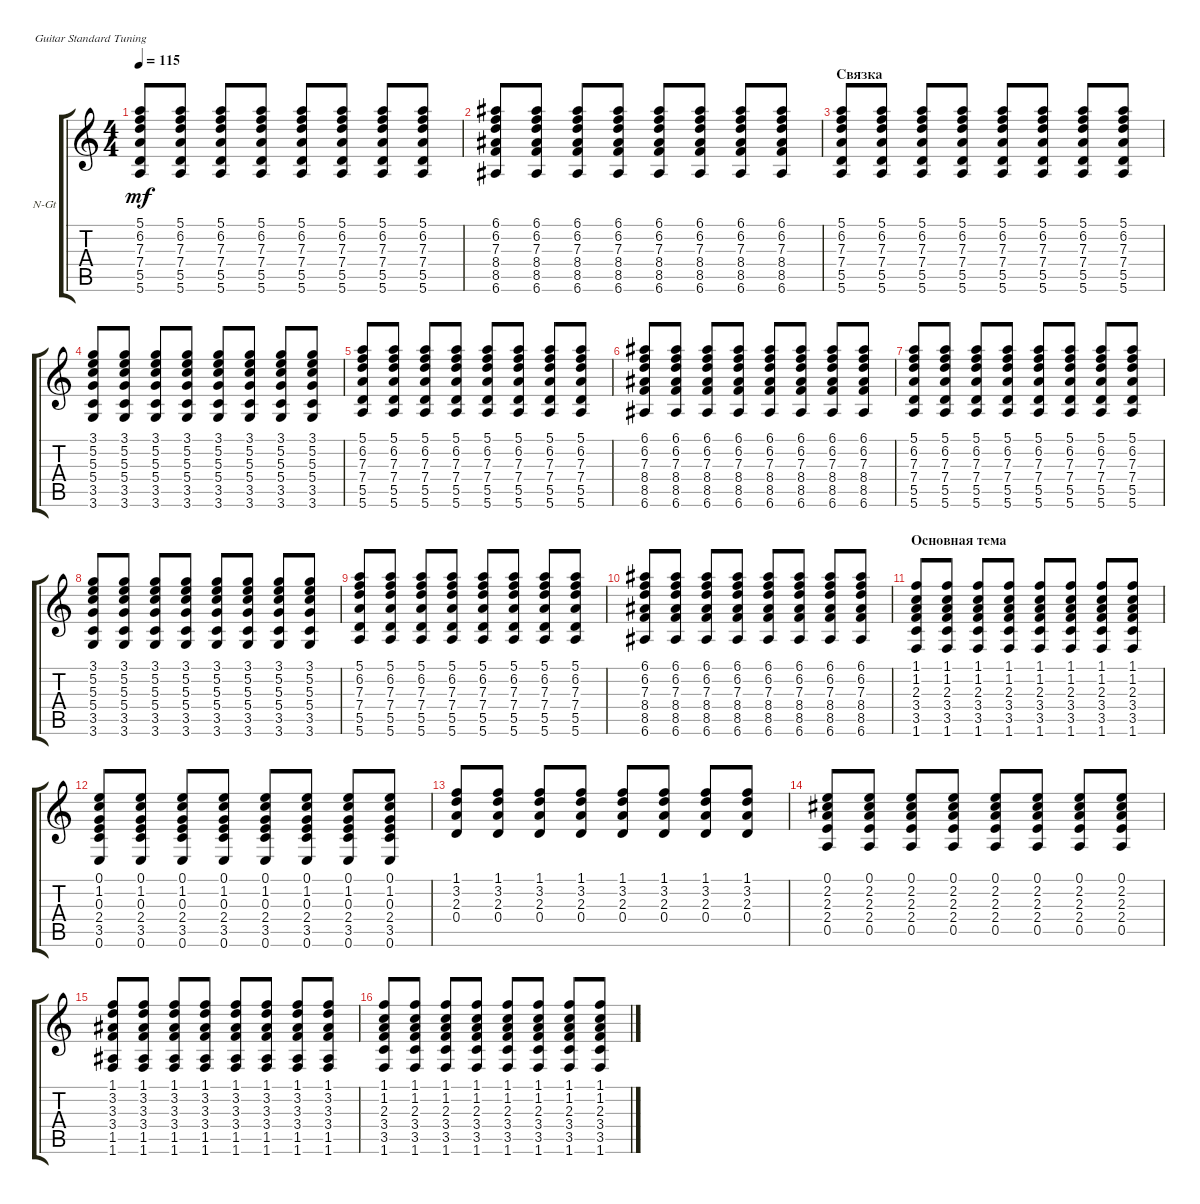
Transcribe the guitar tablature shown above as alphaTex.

\defaultSystemsLayout 4
\bracketExtendMode groupsimilarinstruments
\firstSystemTrackNameOrientation horizontal
\otherSystemsTrackNameOrientation horizontal
\track ("В.Бутусов Ритм" "N-Gt") {instrument acousticguitarnylon}
\staff {score tabs}
\tuning (E4 B3 G3 D3 A2 E2)
\ts (4 4)
\tempo 115
\clef g2
\ks c
(5.1 6.2 7.3 7.4 5.5 5.6).8{dy mf} (5.1 6.2 7.3 7.4 5.5 5.6).8 (5.1 6.2 7.3 7.4 5.5 5.6).8 (5.1 6.2 7.3 7.4 5.5 5.6).8 (5.1 6.2 7.3 7.4 5.5 5.6).8 (5.1 6.2 7.3 7.4 5.5 5.6).8 (5.1 6.2 7.3 7.4 5.5 5.6).8 (5.1 6.2 7.3 7.4 5.5 5.6).8 |
(6.1 6.2 7.3 8.4 8.5 6.6).8 (6.1 6.2 7.3 8.4 8.5 6.6).8 (6.1 6.2 7.3 8.4 8.5 6.6).8 (6.1 6.2 7.3 8.4 8.5 6.6).8 (6.1 6.2 7.3 8.4 8.5 6.6).8 (6.1 6.2 7.3 8.4 8.5 6.6).8 (6.1 6.2 7.3 8.4 8.5 6.6).8 (6.1 6.2 7.3 8.4 8.5 6.6).8 |
\section ("" "Связка")
(5.1 6.2 7.3 7.4 5.5 5.6).8 (5.1 6.2 7.3 7.4 5.5 5.6).8 (5.1 6.2 7.3 7.4 5.5 5.6).8 (5.1 6.2 7.3 7.4 5.5 5.6).8 (5.1 6.2 7.3 7.4 5.5 5.6).8 (5.1 6.2 7.3 7.4 5.5 5.6).8 (5.1 6.2 7.3 7.4 5.5 5.6).8 (5.1 6.2 7.3 7.4 5.5 5.6).8 |
(3.1 5.2 5.3 5.4 3.5 3.6).8 (3.1 5.2 5.3 5.4 3.5 3.6).8 (3.1 5.2 5.3 5.4 3.5 3.6).8 (3.1 5.2 5.3 5.4 3.5 3.6).8 (3.1 5.2 5.3 5.4 3.5 3.6).8 (3.1 5.2 5.3 5.4 3.5 3.6).8 (3.1 5.2 5.3 5.4 3.5 3.6).8 (3.1 5.2 5.3 5.4 3.5 3.6).8 |
(5.1 6.2 7.3 7.4 5.5 5.6).8 (5.1 6.2 7.3 7.4 5.5 5.6).8 (5.1 6.2 7.3 7.4 5.5 5.6).8 (5.1 6.2 7.3 7.4 5.5 5.6).8 (5.1 6.2 7.3 7.4 5.5 5.6).8 (5.1 6.2 7.3 7.4 5.5 5.6).8 (5.1 6.2 7.3 7.4 5.5 5.6).8 (5.1 6.2 7.3 7.4 5.5 5.6).8 |
(6.1 6.2 7.3 8.4 8.5 6.6).8 (6.1 6.2 7.3 8.4 8.5 6.6).8 (6.1 6.2 7.3 8.4 8.5 6.6).8 (6.1 6.2 7.3 8.4 8.5 6.6).8 (6.1 6.2 7.3 8.4 8.5 6.6).8 (6.1 6.2 7.3 8.4 8.5 6.6).8 (6.1 6.2 7.3 8.4 8.5 6.6).8 (6.1 6.2 7.3 8.4 8.5 6.6).8 |
(5.1 6.2 7.3 7.4 5.5 5.6).8 (5.1 6.2 7.3 7.4 5.5 5.6).8 (5.1 6.2 7.3 7.4 5.5 5.6).8 (5.1 6.2 7.3 7.4 5.5 5.6).8 (5.1 6.2 7.3 7.4 5.5 5.6).8 (5.1 6.2 7.3 7.4 5.5 5.6).8 (5.1 6.2 7.3 7.4 5.5 5.6).8 (5.1 6.2 7.3 7.4 5.5 5.6).8 |
(3.1 5.2 5.3 5.4 3.5 3.6).8 (3.1 5.2 5.3 5.4 3.5 3.6).8 (3.1 5.2 5.3 5.4 3.5 3.6).8 (3.1 5.2 5.3 5.4 3.5 3.6).8 (3.1 5.2 5.3 5.4 3.5 3.6).8 (3.1 5.2 5.3 5.4 3.5 3.6).8 (3.1 5.2 5.3 5.4 3.5 3.6).8 (3.1 5.2 5.3 5.4 3.5 3.6).8 |
(5.1 6.2 7.3 7.4 5.5 5.6).8 (5.1 6.2 7.3 7.4 5.5 5.6).8 (5.1 6.2 7.3 7.4 5.5 5.6).8 (5.1 6.2 7.3 7.4 5.5 5.6).8 (5.1 6.2 7.3 7.4 5.5 5.6).8 (5.1 6.2 7.3 7.4 5.5 5.6).8 (5.1 6.2 7.3 7.4 5.5 5.6).8 (5.1 6.2 7.3 7.4 5.5 5.6).8 |
(6.1 6.2 7.3 8.4 8.5 6.6).8 (6.1 6.2 7.3 8.4 8.5 6.6).8 (6.1 6.2 7.3 8.4 8.5 6.6).8 (6.1 6.2 7.3 8.4 8.5 6.6).8 (6.1 6.2 7.3 8.4 8.5 6.6).8 (6.1 6.2 7.3 8.4 8.5 6.6).8 (6.1 6.2 7.3 8.4 8.5 6.6).8 (6.1 6.2 7.3 8.4 8.5 6.6).8 |
\section ("" "Основная тема")
(1.1 1.2 2.3 3.4 3.5 1.6).8 (1.1 1.2 2.3 3.4 3.5 1.6).8 (1.1 1.2 2.3 3.4 3.5 1.6).8 (1.1 1.2 2.3 3.4 3.5 1.6).8 (1.1 1.2 2.3 3.4 3.5 1.6).8 (1.1 1.2 2.3 3.4 3.5 1.6).8 (1.1 1.2 2.3 3.4 3.5 1.6).8 (1.1 1.2 2.3 3.4 3.5 1.6).8 |
(0.1 1.2 0.3 2.4 3.5 0.6).8 (0.1 1.2 0.3 2.4 3.5 0.6).8 (0.1 1.2 0.3 2.4 3.5 0.6).8 (0.1 1.2 0.3 2.4 3.5 0.6).8 (0.1 1.2 0.3 2.4 3.5 0.6).8 (0.1 1.2 0.3 2.4 3.5 0.6).8 (0.1 1.2 0.3 2.4 3.5 0.6).8 (0.1 1.2 0.3 2.4 3.5 0.6).8 |
(1.1 3.2 2.3 0.4).8 (1.1 3.2 2.3 0.4).8 (1.1 3.2 2.3 0.4).8 (1.1 3.2 2.3 0.4).8 (1.1 3.2 2.3 0.4).8 (1.1 3.2 2.3 0.4).8 (1.1 3.2 2.3 0.4).8 (1.1 3.2 2.3 0.4).8 |
(0.1 2.2 2.3 2.4 0.5).8 (0.1 2.2 2.3 2.4 0.5).8 (0.1 2.2 2.3 2.4 0.5).8 (0.1 2.2 2.3 2.4 0.5).8 (0.1 2.2 2.3 2.4 0.5).8 (0.1 2.2 2.3 2.4 0.5).8 (0.1 2.2 2.3 2.4 0.5).8 (0.1 2.2 2.3 2.4 0.5).8 |
(1.1 3.2 3.3 3.4 1.5 1.6).8 (1.1 3.2 3.3 3.4 1.5 1.6).8 (1.1 3.2 3.3 3.4 1.5 1.6).8 (1.1 3.2 3.3 3.4 1.5 1.6).8 (1.1 3.2 3.3 3.4 1.5 1.6).8 (1.1 3.2 3.3 3.4 1.5 1.6).8 (1.1 3.2 3.3 3.4 1.5 1.6).8 (1.1 3.2 3.3 3.4 1.5 1.6).8 |
(1.1 1.2 2.3 3.4 3.5 1.6).8 (1.1 1.2 2.3 3.4 3.5 1.6).8 (1.1 1.2 2.3 3.4 3.5 1.6).8 (1.1 1.2 2.3 3.4 3.5 1.6).8 (1.1 1.2 2.3 3.4 3.5 1.6).8 (1.1 1.2 2.3 3.4 3.5 1.6).8 (1.1 1.2 2.3 3.4 3.5 1.6).8 (1.1 1.2 2.3 3.4 3.5 1.6).8
